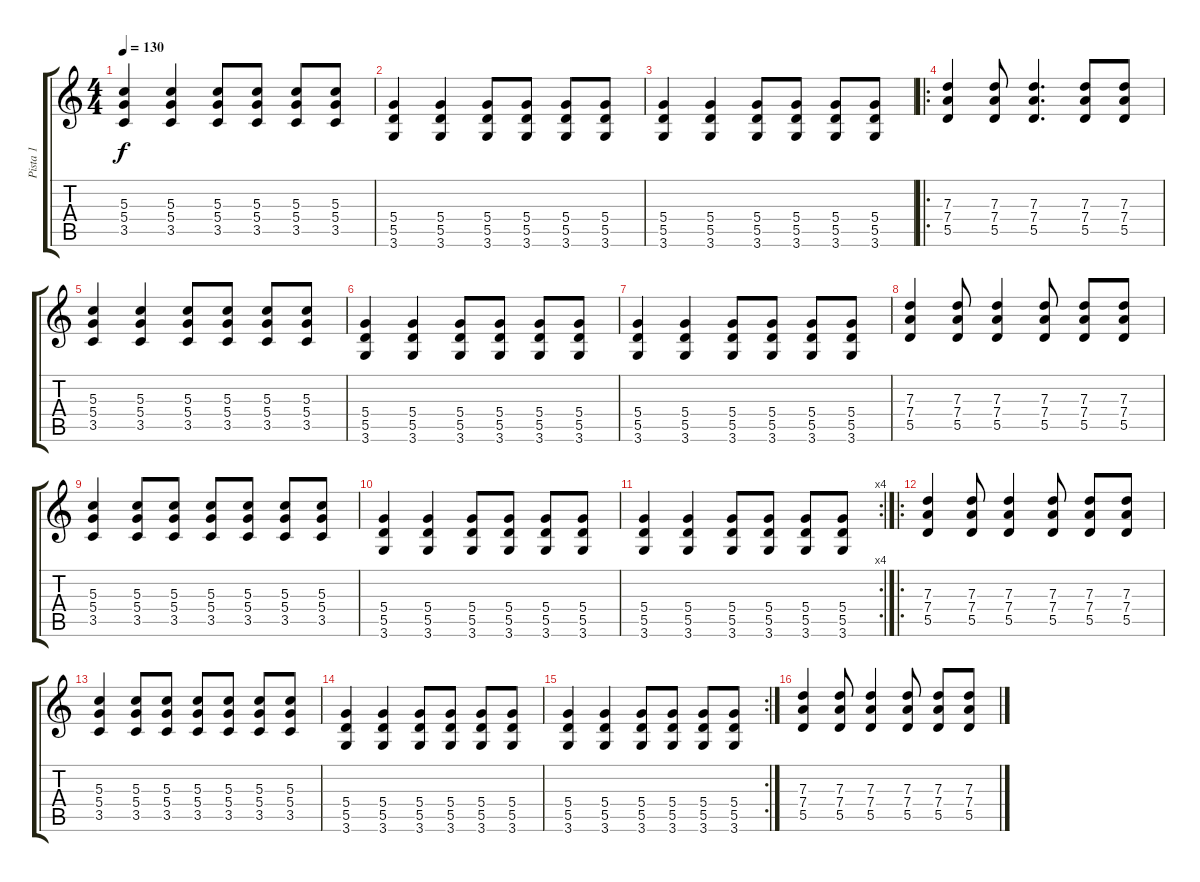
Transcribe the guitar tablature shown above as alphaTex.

\track ("Pista 1" "Pista 1") {instrument distortionguitar}
\staff {score tabs}
\tuning (E4 B3 G3 D3 A2 E2) {hide}
\ts (4 4)
\tempo 130
\clef g2
\ks c
(5.3 5.4 3.5).4{dy f} (5.3 5.4 3.5).4 (5.3 5.4 3.5).8 (5.3 5.4 3.5).8 (5.3 5.4 3.5).8 (5.3 5.4 3.5).8 |
(5.4 5.5 3.6).4 (5.4 5.5 3.6).4 (5.4 5.5 3.6).8 (5.4 5.5 3.6).8 (5.4 5.5 3.6).8 (5.4 5.5 3.6).8 |
(5.4 5.5 3.6).4 (5.4 5.5 3.6).4 (5.4 5.5 3.6).8 (5.4 5.5 3.6).8 (5.4 5.5 3.6).8 (5.4 5.5 3.6).8 |
\ro
(7.3 7.4 5.5).4 (7.3 7.4 5.5).8 (7.3 7.4 5.5).4{d} (7.3 7.4 5.5).8 (7.3 7.4 5.5).8 |
(5.3 5.4 3.5).4 (5.3 5.4 3.5).4 (5.3 5.4 3.5).8 (5.3 5.4 3.5).8 (5.3 5.4 3.5).8 (5.3 5.4 3.5).8 |
(5.4 5.5 3.6).4 (5.4 5.5 3.6).4 (5.4 5.5 3.6).8 (5.4 5.5 3.6).8 (5.4 5.5 3.6).8 (5.4 5.5 3.6).8 |
(5.4 5.5 3.6).4 (5.4 5.5 3.6).4 (5.4 5.5 3.6).8 (5.4 5.5 3.6).8 (5.4 5.5 3.6).8 (5.4 5.5 3.6).8 |
(7.3 7.4 5.5).4 (7.3 7.4 5.5).8 (7.3 7.4 5.5).4 (7.3 7.4 5.5).8 (7.3 7.4 5.5).8 (7.3 7.4 5.5).8 |
(5.3 5.4 3.5).4 (5.3 5.4 3.5).8 (5.3 5.4 3.5).8 (5.3 5.4 3.5).8 (5.3 5.4 3.5).8 (5.3 5.4 3.5).8 (5.3 5.4 3.5).8 |
(5.4 5.5 3.6).4 (5.4 5.5 3.6).4 (5.4 5.5 3.6).8 (5.4 5.5 3.6).8 (5.4 5.5 3.6).8 (5.4 5.5 3.6).8 |
\rc 4
(5.4 5.5 3.6).4 (5.4 5.5 3.6).4 (5.4 5.5 3.6).8 (5.4 5.5 3.6).8 (5.4 5.5 3.6).8 (5.4 5.5 3.6).8 |
\ro
(7.3 7.4 5.5).4 (7.3 7.4 5.5).8 (7.3 7.4 5.5).4 (7.3 7.4 5.5).8 (7.3 7.4 5.5).8 (7.3 7.4 5.5).8 |
(5.3 5.4 3.5).4 (5.3 5.4 3.5).8 (5.3 5.4 3.5).8 (5.3 5.4 3.5).8 (5.3 5.4 3.5).8 (5.3 5.4 3.5).8 (5.3 5.4 3.5).8 |
(5.4 5.5 3.6).4 (5.4 5.5 3.6).4 (5.4 5.5 3.6).8 (5.4 5.5 3.6).8 (5.4 5.5 3.6).8 (5.4 5.5 3.6).8 |
\rc 2
(5.4 5.5 3.6).4 (5.4 5.5 3.6).4 (5.4 5.5 3.6).8 (5.4 5.5 3.6).8 (5.4 5.5 3.6).8 (5.4 5.5 3.6).8 |
(7.3 7.4 5.5).4 (7.3 7.4 5.5).8 (7.3 7.4 5.5).4 (7.3 7.4 5.5).8 (7.3 7.4 5.5).8 (7.3 7.4 5.5).8
